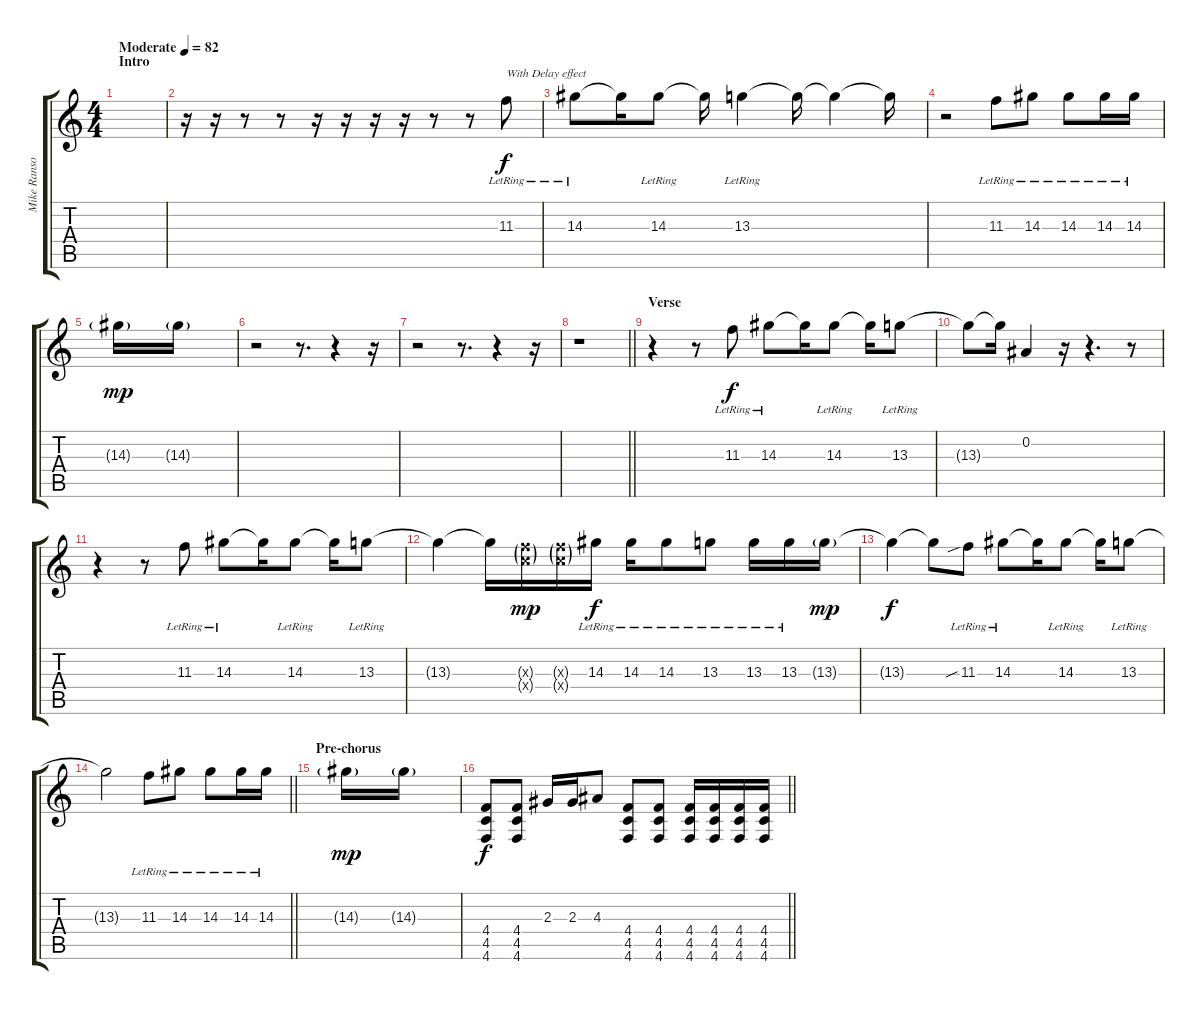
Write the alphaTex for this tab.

\track ("Mike Ransom(Melodics& Distortion)" "Mike Ranso") {instrument acousticguitarsteel}
\staff {score tabs}
\tuning (Eb4 Bb3 Gb3 Db3 Ab2 Db2) {hide}
\ts (4 4)
\section ("" "Intro")
\tempo (82 "Moderate")
\clef g2
\ks c
|
r.16 r.16 r.8 r.8 r.16 r.16 r.16 r.16 r.8 r.8 11.3{lr}.8{txt "With Delay effect"} |
14.3{lr}.8 14.3{t}.16 14.3{lr}.8 14.3{t}.16 13.3{lr}.4 13.3{t}.16 13.3{t}.4 13.3{t}.16 |
r.2 11.3{lr}.8 14.3{lr}.8 14.3{lr}.8 14.3{lr}.16 14.3{lr}.16 |
14.3{g}.16{dy mp} 14.3{g}.16 |
r.2 r.8{d} r.4 r.16 |
r.2 r.8{d} r.4 r.16 |
\barLineRight lightlight
r.1 |
\section ("" "Verse")
r.4 r.8 11.3{lr}.8{dy f} 14.3{lr}.8 14.3{t}.16 14.3{lr}.8 14.3{t}.16 13.3{lr}.8 |
13.3{t}.8 13.3{t}.16 0.2.4 r.16 r.4{d} r.8 |
r.4 r.8 11.3{lr}.8 14.3{lr}.8 14.3{t}.16 14.3{lr}.8 14.3{t}.16 13.3{lr}.8 |
13.3{t}.4 13.3{t}.16 (11.3{g x} 11.4{g x}).16{dy mp} (11.3{g x} 11.4{g x}).16 14.3{lr}.16{dy f} 14.3{lr}.16 14.3{lr}.8 13.3{lr}.8 13.3{lr}.16 13.3{lr}.16 13.3{g}.16{dy mp} |
13.3{t}.4{dy f} 13.3{t}.8 11.3{sib lr}.8 14.3{lr}.8 14.3{t}.16 14.3{lr}.8 14.3{t}.16 13.3{lr}.8 |
\barLineRight lightlight
13.3{t}.2 11.3{lr}.8 14.3{lr}.8 14.3{lr}.8 14.3{lr}.16 14.3{lr}.16 |
\section ("" "Pre-chorus")
14.3{g}.16{dy mp} 14.3{g}.16 |
\barLineRight lightlight
(4.4 4.5 4.6).8{dy f instrument distortionguitar} (4.4 4.5 4.6).8 2.3.16 2.3.16 4.3.8 (4.4 4.5 4.6).8 (4.4 4.5 4.6).8 (4.4 4.5 4.6).16 (4.4 4.5 4.6).16 (4.4 4.5 4.6).16 (4.4 4.5 4.6).16
